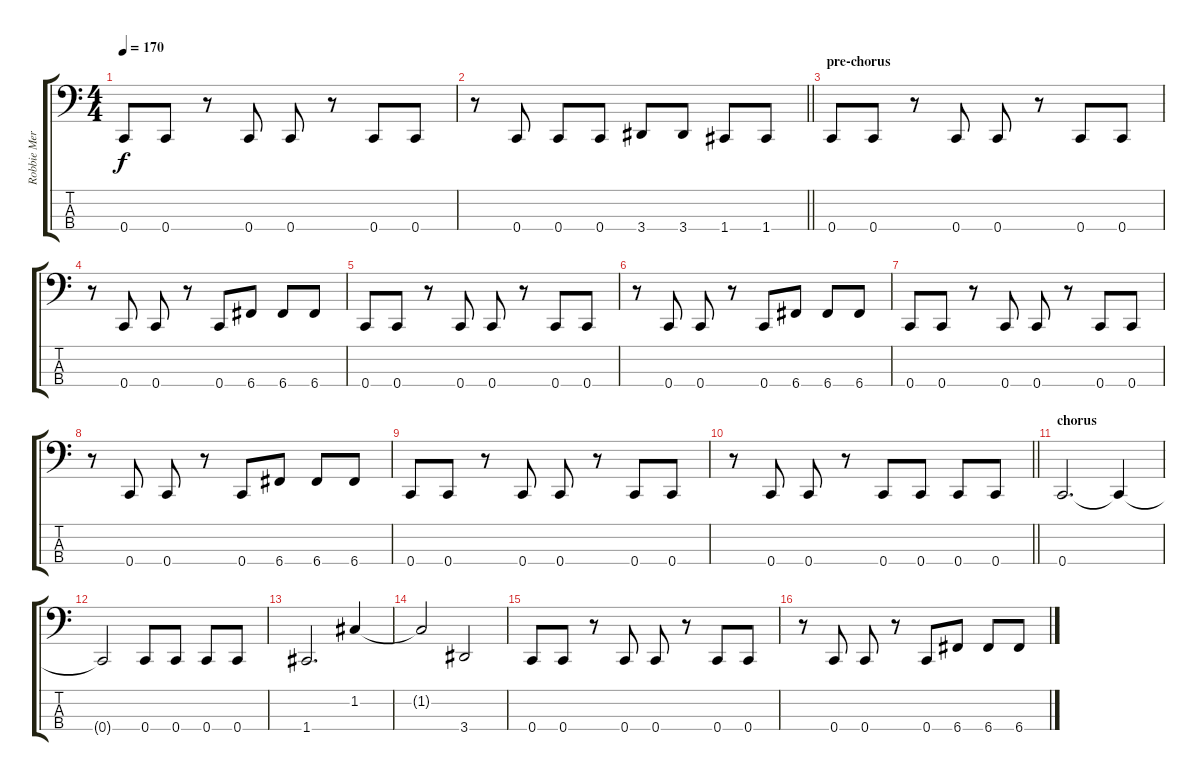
\track ("Robbie Merrill - bass" "Robbie Mer") {instrument electricbassfinger}
\staff {score tabs}
\tuning (F2 C2 G1 C1) {hide}
\ts (4 4)
\tempo 170
\clef f4
\ks c
0.4.8{dy f} 0.4.8 r.8 0.4.8 0.4.8 r.8 0.4.8 0.4.8 |
\barLineRight lightlight
r.8 0.4.8 0.4.8 0.4.8 3.4.8 3.4.8 1.4.8 1.4.8 |
\section ("" "pre-chorus")
0.4.8 0.4.8 r.8 0.4.8 0.4.8 r.8 0.4.8 0.4.8 |
r.8 0.4.8 0.4.8 r.8 0.4.8 6.4.8 6.4.8 6.4.8 |
0.4.8 0.4.8 r.8 0.4.8 0.4.8 r.8 0.4.8 0.4.8 |
r.8 0.4.8 0.4.8 r.8 0.4.8 6.4.8 6.4.8 6.4.8 |
0.4.8 0.4.8 r.8 0.4.8 0.4.8 r.8 0.4.8 0.4.8 |
r.8 0.4.8 0.4.8 r.8 0.4.8 6.4.8 6.4.8 6.4.8 |
0.4.8 0.4.8 r.8 0.4.8 0.4.8 r.8 0.4.8 0.4.8 |
\barLineRight lightlight
r.8 0.4.8 0.4.8 r.8 0.4.8 0.4.8 0.4.8 0.4.8 |
\section ("" "chorus")
0.4.2{d} 0.4{t}.4 |
0.4{t}.2 0.4.8 0.4.8 0.4.8 0.4.8 |
1.4.2{d} 1.2.4 |
1.2{t}.2 3.4.2 |
0.4.8 0.4.8 r.8 0.4.8 0.4.8 r.8 0.4.8 0.4.8 |
r.8 0.4.8 0.4.8 r.8 0.4.8 6.4.8 6.4.8 6.4.8
